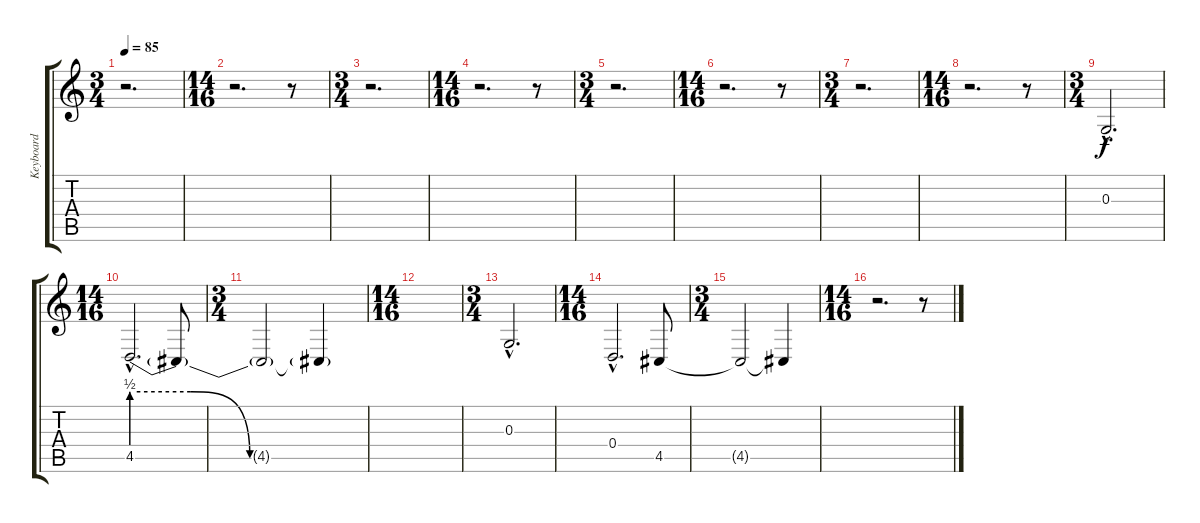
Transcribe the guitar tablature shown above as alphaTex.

\track ("Keyboard" "Keyboard") {instrument lead5charang}
\staff {score tabs}
\tuning (E4 B3 G3 D3 A2 E2) {hide}
\ts (3 4)
\tempo 85
\clef g2
\ks c
r.2{d dy f} |
\ts (14 16)
r.2{d} r.8 |
\ts (3 4)
r.2{d} |
\ts (14 16)
r.2{d} r.8 |
\ts (3 4)
r.2{d} |
\ts (14 16)
r.2{d} r.8 |
\ts (3 4)
r.2{d} |
\ts (14 16)
r.2{d} r.8 |
\ts (3 4)
0.3{hac}.2{d} |
\ts (14 16)
4.5{be (custom 0 2 15 2 30 0 35 0 46 0 60 0) hac}.2{d} 4.5{t}.8 |
\ts (3 4)
4.5{t}.2 4.5{t}.4 |
\ts (14 16)
|
\ts (3 4)
0.3{hac}.2{d} |
\ts (14 16)
0.4{hac}.2{d} 4.5.8 |
\ts (3 4)
4.5{t}.2 4.5{t}.4 |
\ts (14 16)
r.2{d} r.8
